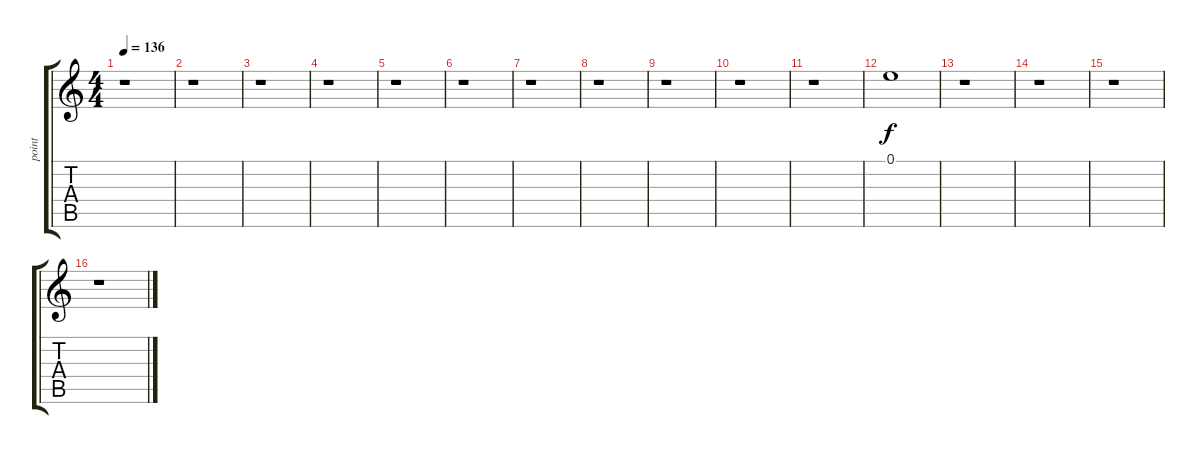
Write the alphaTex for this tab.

\track ("point" "point") {instrument acousticguitarsteel}
\staff {score tabs}
\tuning (E4 B3 G3 D3 A2 E2) {hide}
\ts (4 4)
\tempo 136
\clef g2
\ks c
r.1{dy f} |
r.1 |
r.1 |
r.1 |
r.1 |
r.1 |
r.1 |
r.1 |
r.1 |
r.1 |
r.1 |
0.1.1 |
r.1 |
r.1 |
r.1 |
r.1
